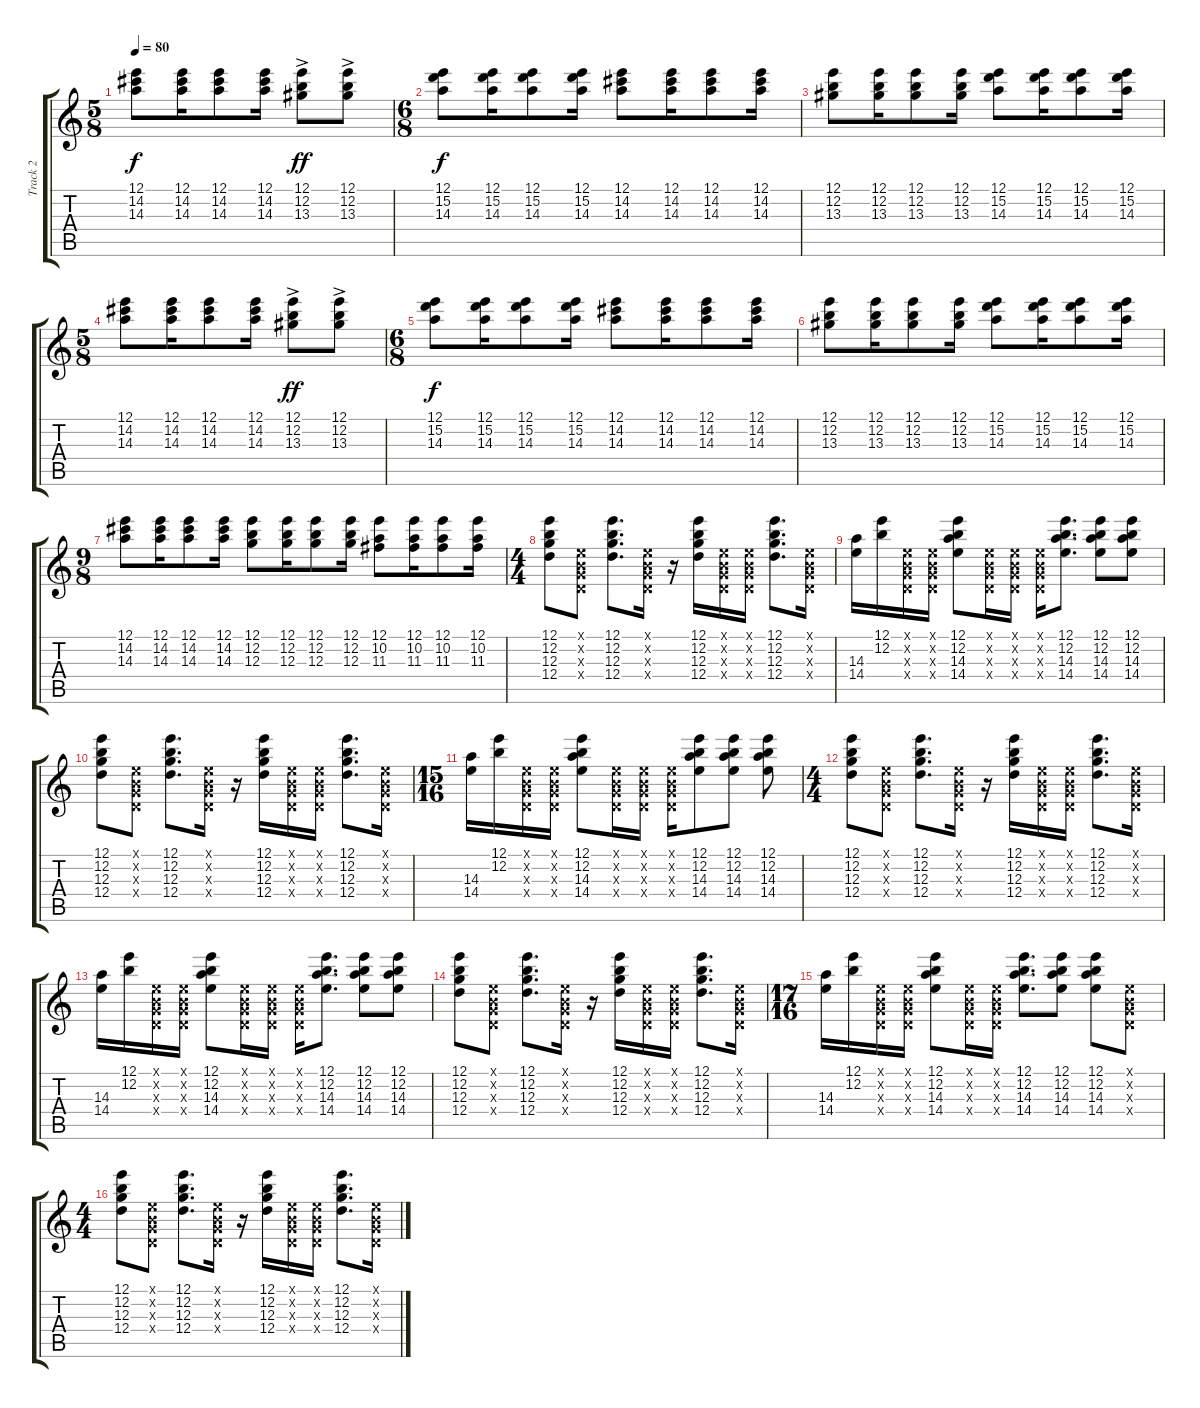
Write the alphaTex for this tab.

\track ("Track 2" "Track 2") {instrument electricguitarclean}
\staff {score tabs}
\tuning (E4 B3 G3 D3 A2 E2) {hide}
\ts (5 8)
\tempo 80
\clef g2
\ks c
(12.1 14.2 14.3).8{dy f} (12.1 14.2 14.3).16 (12.1 14.2 14.3).8 (12.1 14.2 14.3).16 (12.1{ac} 12.2{ac} 13.3{ac}).8{dy ff} (12.1{ac} 12.2{ac} 13.3{ac}).8 |
\ts (6 8)
(12.1 15.2 14.3).8{dy f} (12.1 15.2 14.3).16 (12.1 15.2 14.3).8 (12.1 15.2 14.3).16 (12.1 14.2 14.3).8 (12.1 14.2 14.3).16 (12.1 14.2 14.3).8 (12.1 14.2 14.3).16 |
(12.1 12.2 13.3).8 (12.1 12.2 13.3).16 (12.1 12.2 13.3).8 (12.1 12.2 13.3).16 (12.1 15.2 14.3).8 (12.1 15.2 14.3).16 (12.1 15.2 14.3).8 (12.1 15.2 14.3).16 |
\ts (5 8)
(12.1 14.2 14.3).8 (12.1 14.2 14.3).16 (12.1 14.2 14.3).8 (12.1 14.2 14.3).16 (12.1{ac} 12.2{ac} 13.3{ac}).8{dy ff} (12.1{ac} 12.2{ac} 13.3{ac}).8 |
\ts (6 8)
(12.1 15.2 14.3).8{dy f} (12.1 15.2 14.3).16 (12.1 15.2 14.3).8 (12.1 15.2 14.3).16 (12.1 14.2 14.3).8 (12.1 14.2 14.3).16 (12.1 14.2 14.3).8 (12.1 14.2 14.3).16 |
(12.1 12.2 13.3).8 (12.1 12.2 13.3).16 (12.1 12.2 13.3).8 (12.1 12.2 13.3).16 (12.1 15.2 14.3).8 (12.1 15.2 14.3).16 (12.1 15.2 14.3).8 (12.1 15.2 14.3).16 |
\ts (9 8)
(12.1 14.2 14.3).8 (12.1 14.2 14.3).16 (12.1 14.2 14.3).8 (12.1 14.2 14.3).16 (12.1 12.2 12.3).8 (12.1 12.2 12.3).16 (12.1 12.2 12.3).8 (12.1 12.2 12.3).16 (12.1 10.2 11.3).8 (12.1 10.2 11.3).16 (12.1 10.2 11.3).8 (12.1 10.2 11.3).16 |
\ts (4 4)
(12.1 12.2 12.3 12.4).8 (0.1{x} 0.2{x} 0.3{x} 0.4{x}).8 (12.1 12.2 12.3 12.4).8{d} (0.1{x} 0.2{x} 0.3{x} 0.4{x}).16 r.16 (12.1 12.2 12.3 12.4).16 (0.1{x} 0.2{x} 0.3{x} 0.4{x}).16 (0.1{x} 0.2{x} 0.3{x} 0.4{x}).16 (12.1 12.2 12.3 12.4).8{d} (0.1{x} 0.2{x} 0.3{x} 0.4{x}).16 |
(14.3 14.4).16 (12.1 12.2).16 (0.1{x} 0.2{x} 0.3{x} 0.4{x}).16 (0.1{x} 0.2{x} 0.3{x} 0.4{x}).16 (12.1 12.2 14.3 14.4).8 (0.1{x} 0.2{x} 0.3{x} 0.4{x}).16 (0.1{x} 0.2{x} 0.3{x} 0.4{x}).16 (0.1{x} 0.2{x} 0.3{x} 0.4{x}).16 (12.1 12.2 14.3 14.4).8{d} (12.1 12.2 14.3 14.4).8 (12.1 12.2 14.3 14.4).8 |
(12.1 12.2 12.3 12.4).8 (0.1{x} 0.2{x} 0.3{x} 0.4{x}).8 (12.1 12.2 12.3 12.4).8{d} (0.1{x} 0.2{x} 0.3{x} 0.4{x}).16 r.16 (12.1 12.2 12.3 12.4).16 (0.1{x} 0.2{x} 0.3{x} 0.4{x}).16 (0.1{x} 0.2{x} 0.3{x} 0.4{x}).16 (12.1 12.2 12.3 12.4).8{d} (0.1{x} 0.2{x} 0.3{x} 0.4{x}).16 |
\ts (15 16)
(14.3 14.4).16 (12.1 12.2).16 (0.1{x} 0.2{x} 0.3{x} 0.4{x}).16 (0.1{x} 0.2{x} 0.3{x} 0.4{x}).16 (12.1 12.2 14.3 14.4).8 (0.1{x} 0.2{x} 0.3{x} 0.4{x}).16 (0.1{x} 0.2{x} 0.3{x} 0.4{x}).16 (0.1{x} 0.2{x} 0.3{x} 0.4{x}).16 (12.1 12.2 14.3 14.4).8 (12.1 12.2 14.3 14.4).8 (12.1 12.2 14.3 14.4).8 |
\ts (4 4)
(12.1 12.2 12.3 12.4).8 (0.1{x} 0.2{x} 0.3{x} 0.4{x}).8 (12.1 12.2 12.3 12.4).8{d} (0.1{x} 0.2{x} 0.3{x} 0.4{x}).16 r.16 (12.1 12.2 12.3 12.4).16 (0.1{x} 0.2{x} 0.3{x} 0.4{x}).16 (0.1{x} 0.2{x} 0.3{x} 0.4{x}).16 (12.1 12.2 12.3 12.4).8{d} (0.1{x} 0.2{x} 0.3{x} 0.4{x}).16 |
(14.3 14.4).16 (12.1 12.2).16 (0.1{x} 0.2{x} 0.3{x} 0.4{x}).16 (0.1{x} 0.2{x} 0.3{x} 0.4{x}).16 (12.1 12.2 14.3 14.4).8 (0.1{x} 0.2{x} 0.3{x} 0.4{x}).16 (0.1{x} 0.2{x} 0.3{x} 0.4{x}).16 (0.1{x} 0.2{x} 0.3{x} 0.4{x}).16 (12.1 12.2 14.3 14.4).8{d} (12.1 12.2 14.3 14.4).8 (12.1 12.2 14.3 14.4).8 |
(12.1 12.2 12.3 12.4).8 (0.1{x} 0.2{x} 0.3{x} 0.4{x}).8 (12.1 12.2 12.3 12.4).8{d} (0.1{x} 0.2{x} 0.3{x} 0.4{x}).16 r.16 (12.1 12.2 12.3 12.4).16 (0.1{x} 0.2{x} 0.3{x} 0.4{x}).16 (0.1{x} 0.2{x} 0.3{x} 0.4{x}).16 (12.1 12.2 12.3 12.4).8{d} (0.1{x} 0.2{x} 0.3{x} 0.4{x}).16 |
\ts (17 16)
(14.3 14.4).16 (12.1 12.2).16 (0.1{x} 0.2{x} 0.3{x} 0.4{x}).16 (0.1{x} 0.2{x} 0.3{x} 0.4{x}).16 (12.1 12.2 14.3 14.4).8 (0.1{x} 0.2{x} 0.3{x} 0.4{x}).16 (0.1{x} 0.2{x} 0.3{x} 0.4{x}).16 (12.1 12.2 14.3 14.4).8{d} (12.1 12.2 14.3 14.4).8 (12.1 12.2 14.3 14.4).8 (0.1{x} 0.2{x} 0.3{x} 0.4{x}).8 |
\ts (4 4)
(12.1 12.2 12.3 12.4).8 (0.1{x} 0.2{x} 0.3{x} 0.4{x}).8 (12.1 12.2 12.3 12.4).8{d} (0.1{x} 0.2{x} 0.3{x} 0.4{x}).16 r.16 (12.1 12.2 12.3 12.4).16 (0.1{x} 0.2{x} 0.3{x} 0.4{x}).16 (0.1{x} 0.2{x} 0.3{x} 0.4{x}).16 (12.1 12.2 12.3 12.4).8{d} (0.1{x} 0.2{x} 0.3{x} 0.4{x}).16
